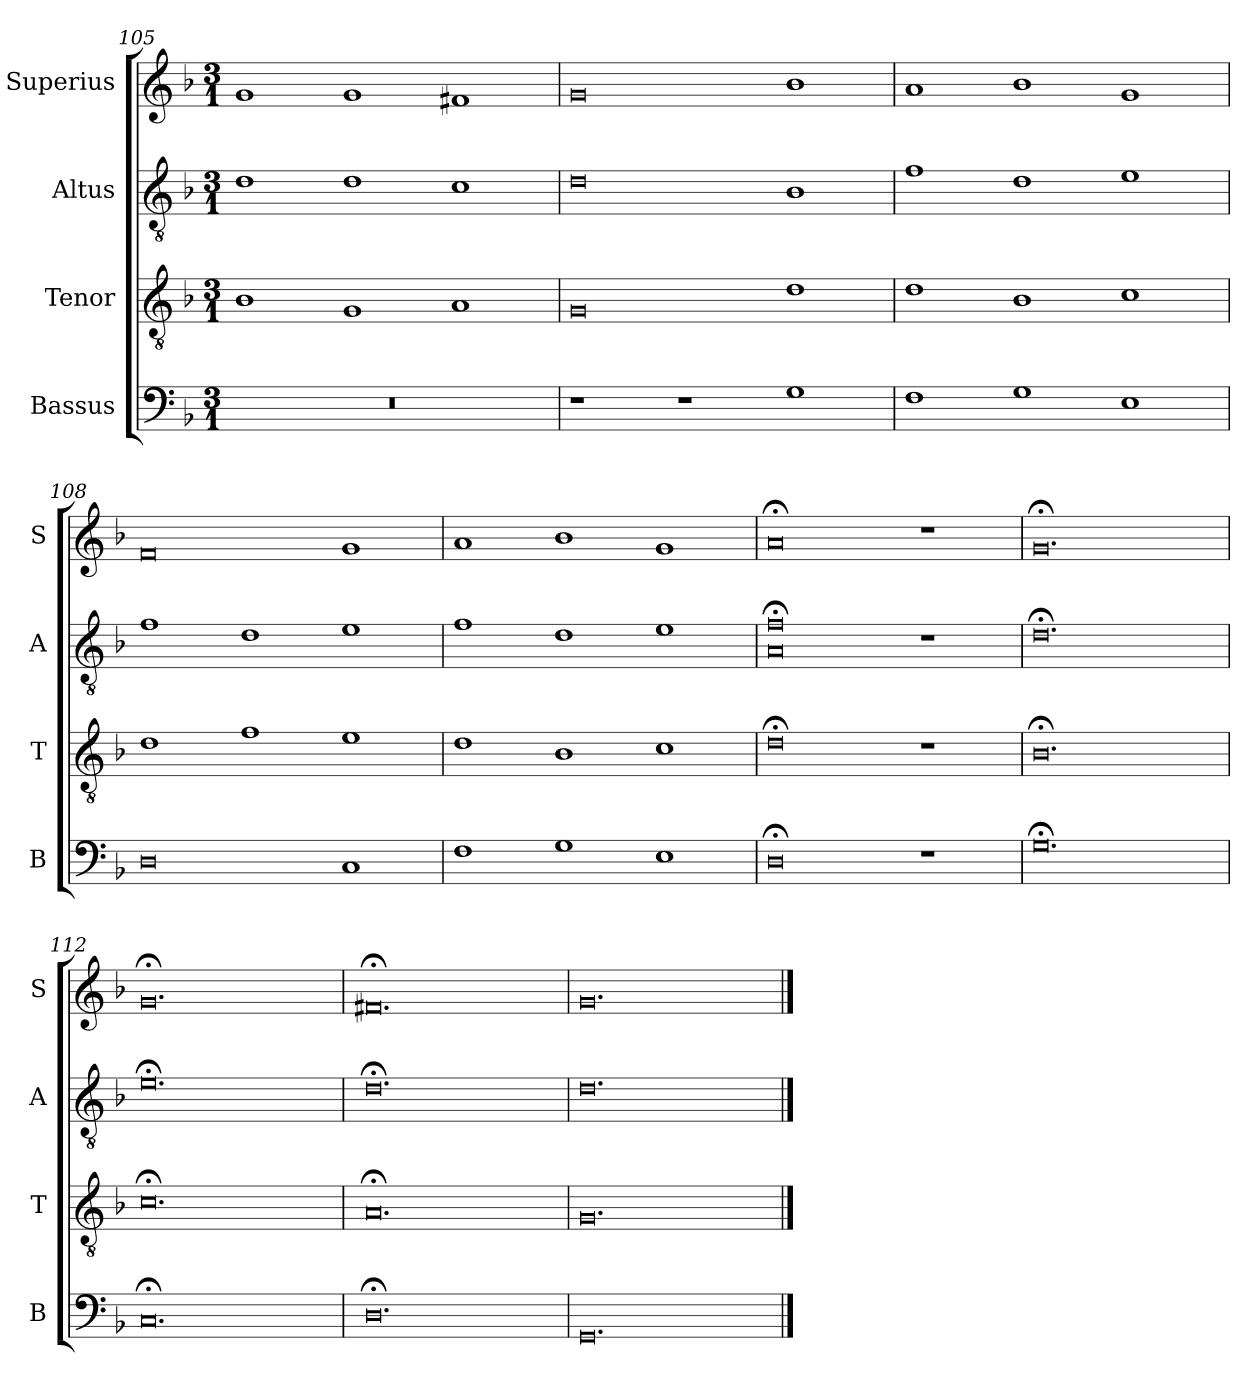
**kern	**kern	**kern	**kern
*part4	*part3	*part2	*part1
*staff4	*staff3	*staff2	*staff1
*I"Bassus	*I"Tenor	*I"Altus	*I"Superius
*I'B	*I'T	*I'A	*I'S
*clefF4	*clefGv2	*clefGv2	*clefG2
*k[b-]	*k[b-]	*k[b-]	*k[b-]
*M3/1	*M3/1	*M3/1	*M3/1
=105	=105	=105	=105
0.r	1B-	1d	1g
.	1G	1d	1g
.	1A	1c	1f#X
=106	=106	=106	=106
1r	0G	0d	0g
1r	.	.	.
1G	1d	1B-	1b-
=107	=107	=107	=107
1F	1d	1f	1a
1G	1B-	1d	1b-
1E	1c	1e	1g
=108	=108	=108	=108
0D	1d	1f	0f
.	1f	1d	.
1C	1e	1e	1g
=109	=109	=109	=109
1F	1d	1f	1a
1G	1B-	1d	1b-
1E	1c	1e	1g
=110	=110	=110	=110
0D;<	0d;<	0A;< 0f;<	0a;<
1r	1r	1r	1r
=111	=111	=111	=111
0.G;<	0.B-;<	0.d;<	0.g;<
=112	=112	=112	=112
0.C;<	0.c;<	0.e;<	0.g;<
=113	=113	=113	=113
0.D;<	0.A;<	0.d;<	0.f#X;<
=114	=114	=114	=114
0.GG	0.G	0.d	0.g
==	==	==	==
*-	*-	*-	*-
